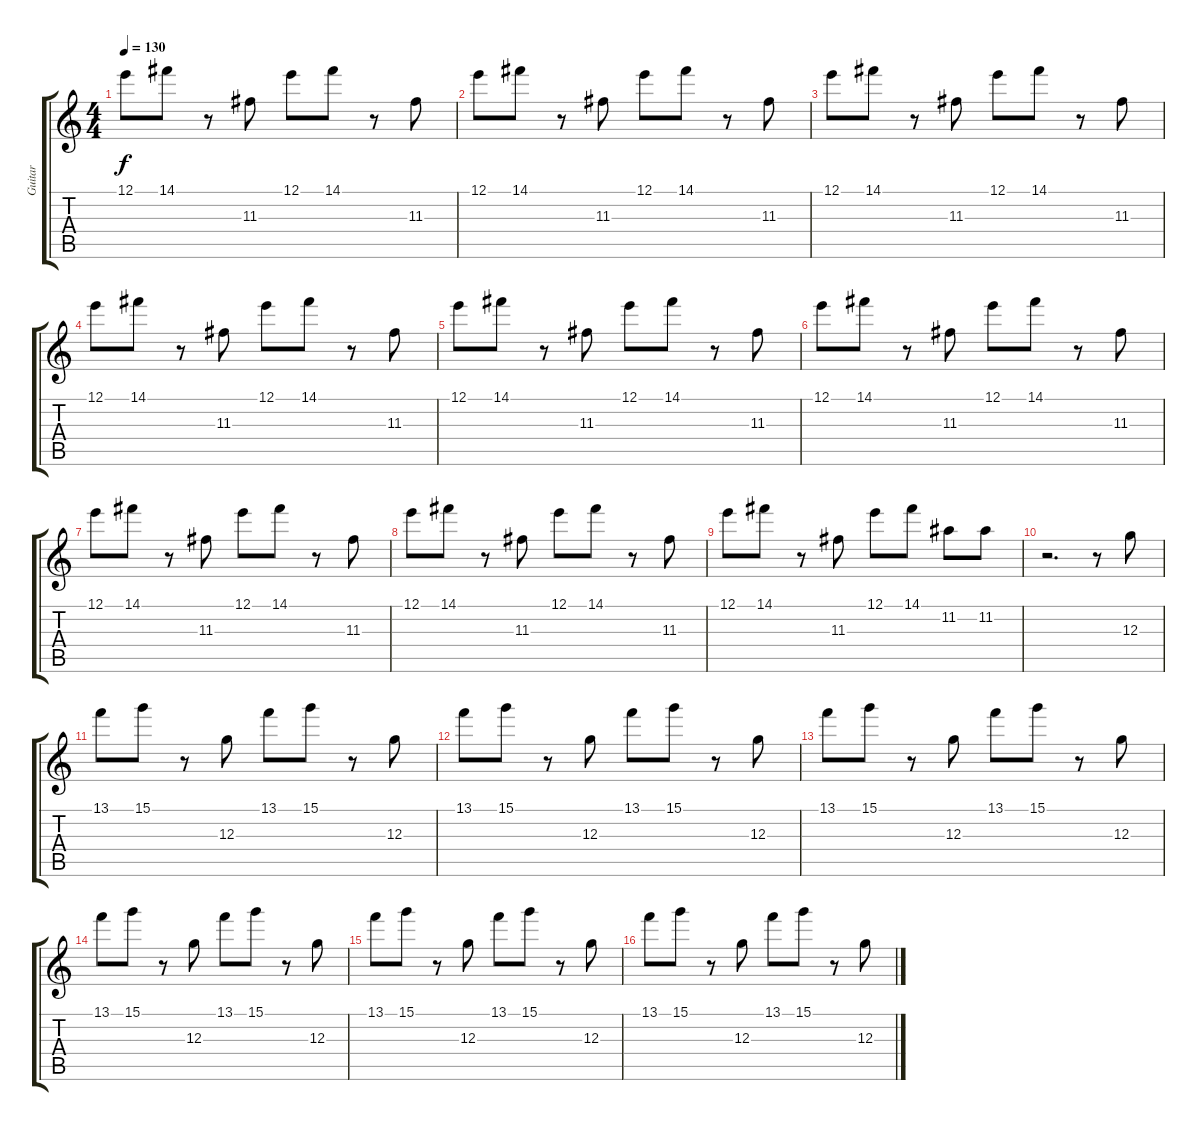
\track ("Guitar" "Guitar") {instrument overdrivenguitar}
\staff {score tabs}
\tuning (E4 B3 G3 D3 A2 E2) {hide}
\ts (4 4)
\tempo 130
\clef g2
\ks c
12.1.8{dy f} 14.1.8 r.8 11.3.8 12.1.8 14.1.8 r.8 11.3.8 |
12.1.8 14.1.8 r.8 11.3.8 12.1.8 14.1.8 r.8 11.3.8 |
12.1.8 14.1.8 r.8 11.3.8 12.1.8 14.1.8 r.8 11.3.8 |
12.1.8 14.1.8 r.8 11.3.8 12.1.8 14.1.8 r.8 11.3.8 |
12.1.8 14.1.8 r.8 11.3.8 12.1.8 14.1.8 r.8 11.3.8 |
12.1.8 14.1.8 r.8 11.3.8 12.1.8 14.1.8 r.8 11.3.8 |
12.1.8 14.1.8 r.8 11.3.8 12.1.8 14.1.8 r.8 11.3.8 |
12.1.8 14.1.8 r.8 11.3.8 12.1.8 14.1.8 r.8 11.3.8 |
12.1.8 14.1.8 r.8 11.3.8 12.1.8 14.1.8 11.2.8 11.2.8 |
r.2{d} r.8 12.3.8 |
13.1.8 15.1.8 r.8 12.3.8 13.1.8 15.1.8 r.8 12.3.8 |
13.1.8 15.1.8 r.8 12.3.8 13.1.8 15.1.8 r.8 12.3.8 |
13.1.8 15.1.8 r.8 12.3.8 13.1.8 15.1.8 r.8 12.3.8 |
13.1.8 15.1.8 r.8 12.3.8 13.1.8 15.1.8 r.8 12.3.8 |
13.1.8 15.1.8 r.8 12.3.8 13.1.8 15.1.8 r.8 12.3.8 |
13.1.8 15.1.8 r.8 12.3.8 13.1.8 15.1.8 r.8 12.3.8
